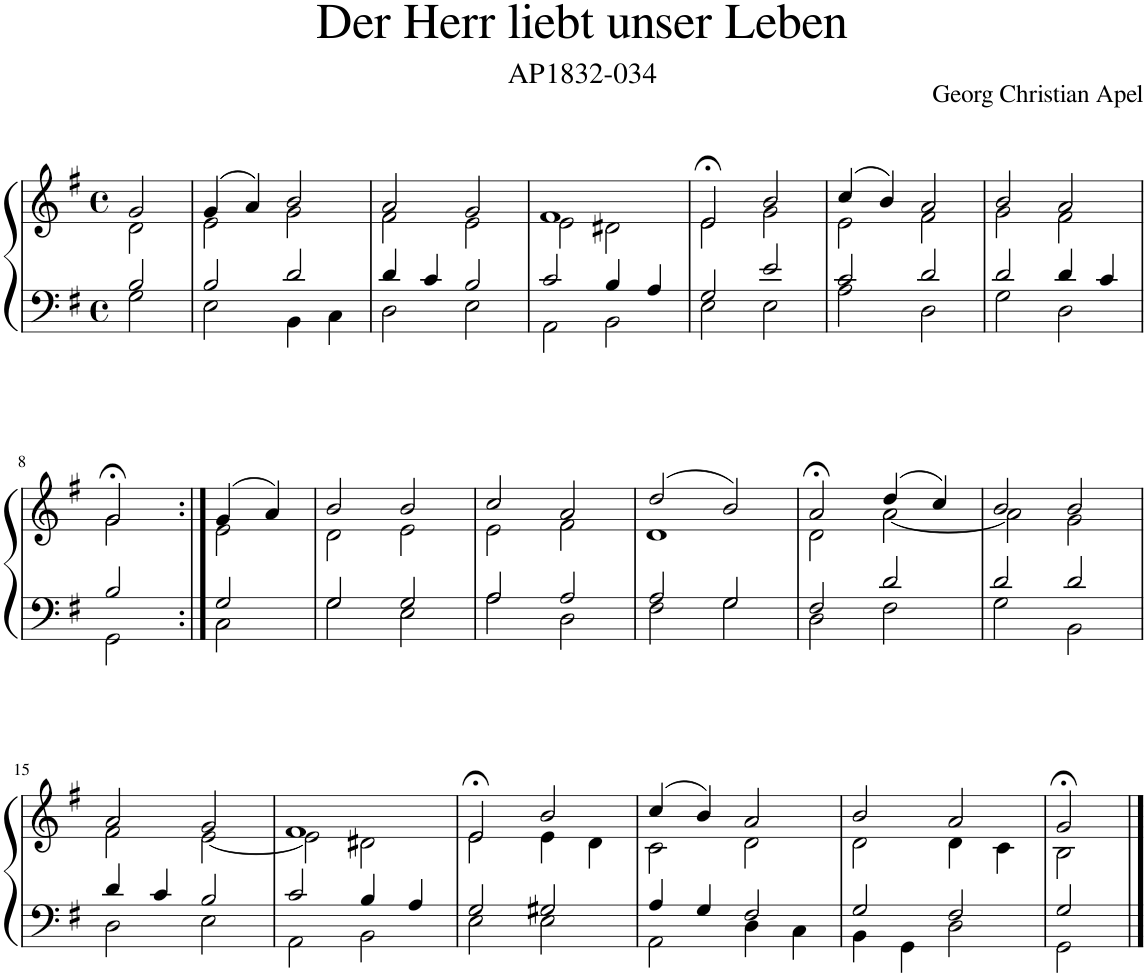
**kern	**kern
*part1	*part1
*staff2	*staff1
*I"Piano	*
*I'Pno.	*
*clefF4	*clefG2
*k[f#]	*k[f#]
*M4/4	*M4/4
*met(c)	*met(c)
=1	=1
*^	*^
2B/	2G\	2g/	2d\
=2	=2	=2	=2
2B/	2E\	(4g/	2e\
.	.	4a/)	.
2d/	4BB\	2b/	2g\
.	4C\	.	.
=3	=3	=3	=3
4d/	2D\	2a/	2f#\
4c/	.	.	.
2B/	2E\	2g/	2e\
=4	=4	=4	=4
2c/	2AA\	1f#	2e\
4B/	2BB\	.	2d#X\
4A/	.	.	.
=5	=5	=5	=5
2G/	2E\	2e;</	2e\
2e/	2E\	2b/	2g\
=6	=6	=6	=6
2c/	2A\	(4cc/	2e\
.	.	4b/)	.
2d/	2D\	2a/	2f#\
=7	=7	=7	=7
2d/	2G\	2b/	2g\
4d/	2D\	2a/	2f#\
4c/	.	.	.
!!LO:LB:g=z	!!
=8	=8	=8	=8
2B/	2GG\	2g;</	2g\
=9:|!	=9:|!	=9:|!	=9:|!
2G/	2C\	(4g/	2e\
.	.	4a/)	.
=10	=10	=10	=10
2G/	2G\	2b/	2d\
2G/	2E\	2b/	2e\
=11	=11	=11	=11
2A/	2A\	2cc/	2e\
2A/	2D\	2a/	2f#\
=12	=12	=12	=12
2A/	2F#\	(2dd/	1d
2G/	2G\	2b/)	.
=13	=13	=13	=13
2F#/	2D\	2a;</	2d\
2d/	2F#\	(4dd/	[2a\
.	.	4cc/)	.
=14	=14	=14	=14
2d/	2G\	2b/	2a\]
2d/	2BB\	2b/	2g\
!!LO:LB:g=z	!!
=15	=15	=15	=15
4d/	2D\	2a/	2f#\
4c/	.	.	.
2B/	2E\	2g/	[2e\
=16	=16	=16	=16
2c/	2AA\	1f#	2e\]
4B/	2BB\	.	2d#X\
4A/	.	.	.
=17	=17	=17	=17
2G/	2E\	2e;</	2e\
2G#X/	2E\	2b/	4e\
.	.	.	4d\
=18	=18	=18	=18
4A/	2AA\	(4cc/	2c\
4G/	.	4b/)	.
2F#/	4D\	2a/	2d\
.	4C\	.	.
=19	=19	=19	=19
2G/	4BB\	2b/	2d\
.	4GG\	.	.
2F#/	2D\	2a/	4d\
.	.	.	4c\
=20	=20	=20	=20
2G/	2GG\	2g;</	2B\
*v	*v	*	*
*	*v	*v
==	==
*-	*-
